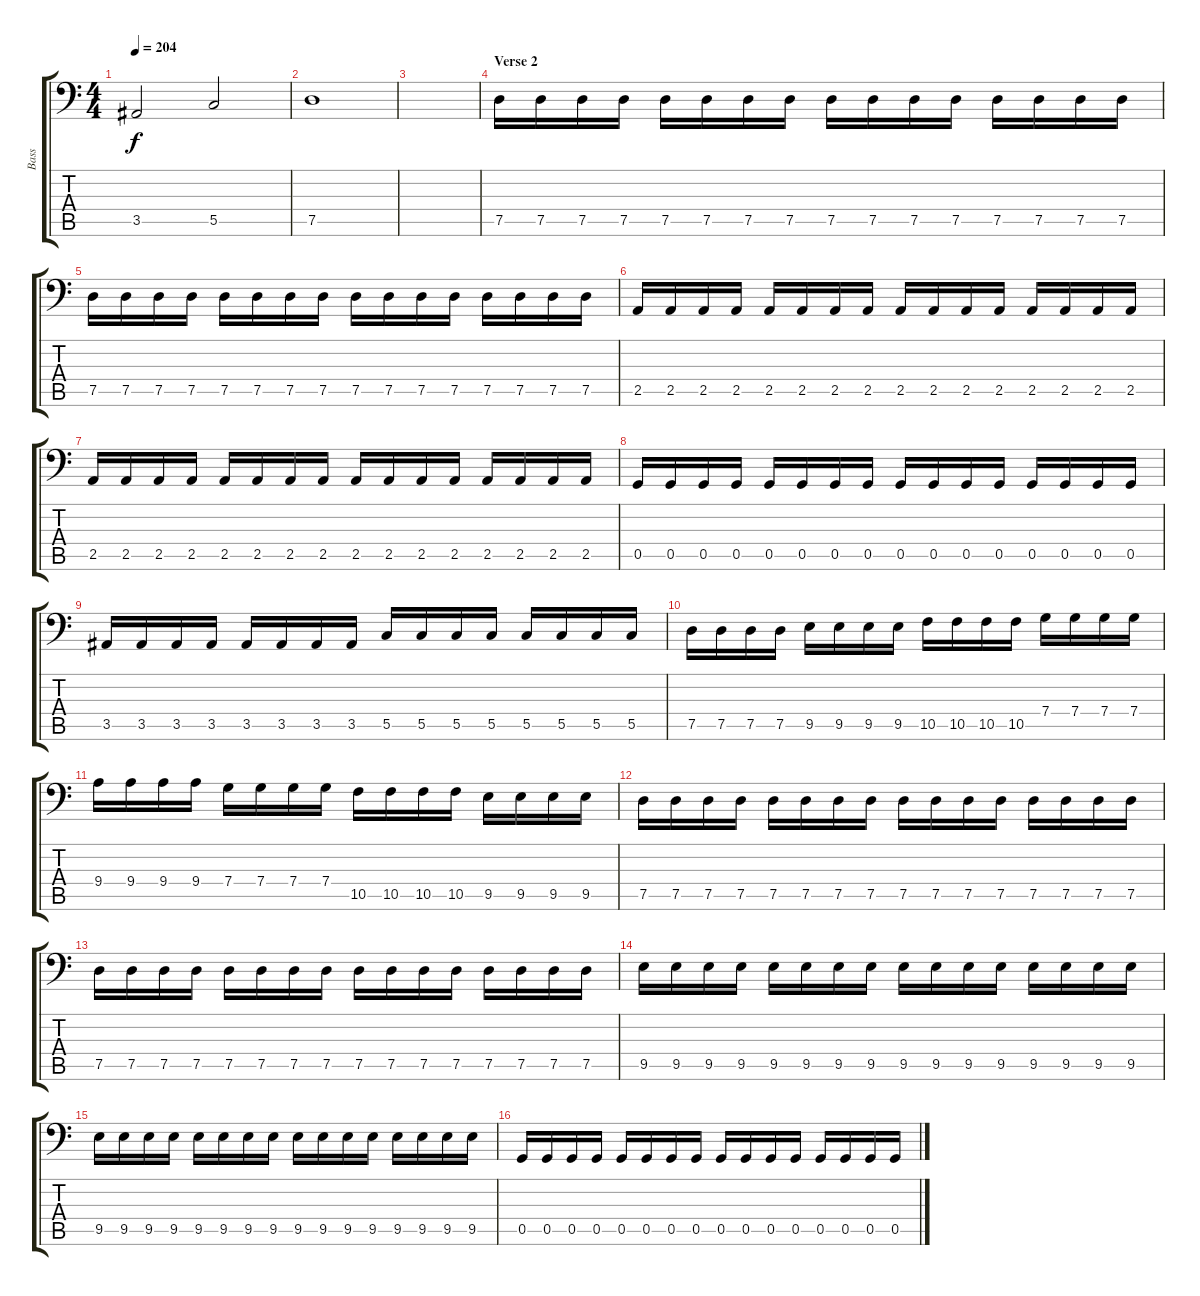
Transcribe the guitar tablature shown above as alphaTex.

\track ("Bass" "Bass") {instrument electricbasspick}
\staff {score tabs}
\tuning (D3 A2 F2 C2 G1 D1) {hide}
\ts (4 4)
\tempo 204
\clef f4
\ks c
3.5.2{dy f} 5.5.2 |
7.5.1 |
|
\section ("" "Verse 2")
7.5.16 7.5.16 7.5.16 7.5.16 7.5.16 7.5.16 7.5.16 7.5.16 7.5.16 7.5.16 7.5.16 7.5.16 7.5.16 7.5.16 7.5.16 7.5.16 |
7.5.16 7.5.16 7.5.16 7.5.16 7.5.16 7.5.16 7.5.16 7.5.16 7.5.16 7.5.16 7.5.16 7.5.16 7.5.16 7.5.16 7.5.16 7.5.16 |
2.5.16 2.5.16 2.5.16 2.5.16 2.5.16 2.5.16 2.5.16 2.5.16 2.5.16 2.5.16 2.5.16 2.5.16 2.5.16 2.5.16 2.5.16 2.5.16 |
2.5.16 2.5.16 2.5.16 2.5.16 2.5.16 2.5.16 2.5.16 2.5.16 2.5.16 2.5.16 2.5.16 2.5.16 2.5.16 2.5.16 2.5.16 2.5.16 |
0.5.16 0.5.16 0.5.16 0.5.16 0.5.16 0.5.16 0.5.16 0.5.16 0.5.16 0.5.16 0.5.16 0.5.16 0.5.16 0.5.16 0.5.16 0.5.16 |
3.5.16 3.5.16 3.5.16 3.5.16 3.5.16 3.5.16 3.5.16 3.5.16 5.5.16 5.5.16 5.5.16 5.5.16 5.5.16 5.5.16 5.5.16 5.5.16 |
7.5.16 7.5.16 7.5.16 7.5.16 9.5.16 9.5.16 9.5.16 9.5.16 10.5.16 10.5.16 10.5.16 10.5.16 7.4.16 7.4.16 7.4.16 7.4.16 |
9.4.16 9.4.16 9.4.16 9.4.16 7.4.16 7.4.16 7.4.16 7.4.16 10.5.16 10.5.16 10.5.16 10.5.16 9.5.16 9.5.16 9.5.16 9.5.16 |
7.5.16 7.5.16 7.5.16 7.5.16 7.5.16 7.5.16 7.5.16 7.5.16 7.5.16 7.5.16 7.5.16 7.5.16 7.5.16 7.5.16 7.5.16 7.5.16 |
7.5.16 7.5.16 7.5.16 7.5.16 7.5.16 7.5.16 7.5.16 7.5.16 7.5.16 7.5.16 7.5.16 7.5.16 7.5.16 7.5.16 7.5.16 7.5.16 |
9.5.16 9.5.16 9.5.16 9.5.16 9.5.16 9.5.16 9.5.16 9.5.16 9.5.16 9.5.16 9.5.16 9.5.16 9.5.16 9.5.16 9.5.16 9.5.16 |
9.5.16 9.5.16 9.5.16 9.5.16 9.5.16 9.5.16 9.5.16 9.5.16 9.5.16 9.5.16 9.5.16 9.5.16 9.5.16 9.5.16 9.5.16 9.5.16 |
0.5.16 0.5.16 0.5.16 0.5.16 0.5.16 0.5.16 0.5.16 0.5.16 0.5.16 0.5.16 0.5.16 0.5.16 0.5.16 0.5.16 0.5.16 0.5.16
